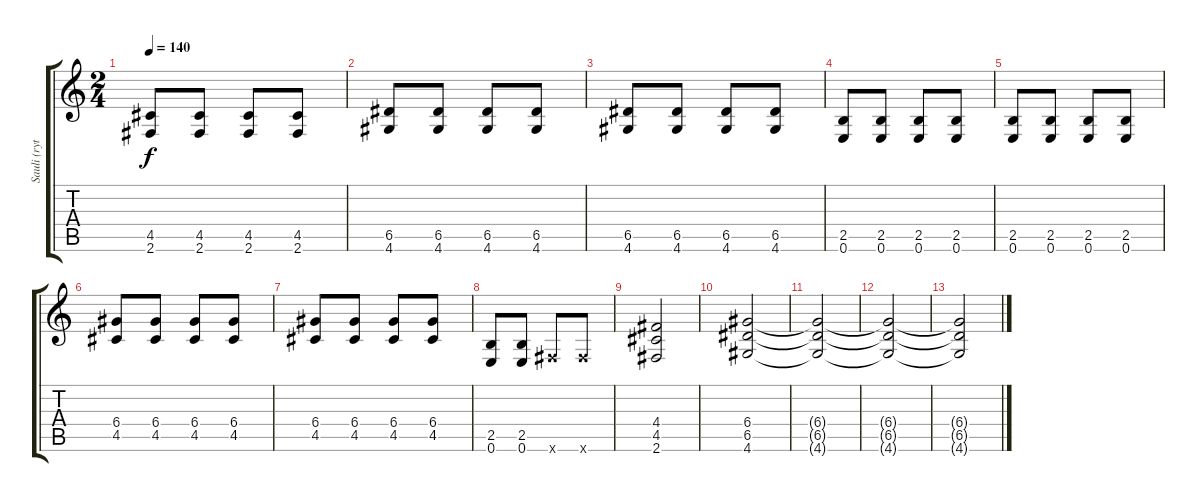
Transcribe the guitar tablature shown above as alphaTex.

\track ("Sauli (rythm)" "Sauli (ryt") {instrument distortionguitar}
\staff {score tabs}
\tuning (E4 B3 G3 D3 A2 E2) {hide}
\ts (2 4)
\tempo 140
\clef g2
\ks c
(4.5 2.6).8{dy f} (4.5 2.6).8 (4.5 2.6).8 (4.5 2.6).8 |
(6.5 4.6).8 (6.5 4.6).8 (6.5 4.6).8 (6.5 4.6).8 |
(6.5 4.6).8 (6.5 4.6).8 (6.5 4.6).8 (6.5 4.6).8 |
(2.5 0.6).8 (2.5 0.6).8 (2.5 0.6).8 (2.5 0.6).8 |
(2.5 0.6).8 (2.5 0.6).8 (2.5 0.6).8 (2.5 0.6).8 |
(6.4 4.5).8 (6.4 4.5).8 (6.4 4.5).8 (6.4 4.5).8 |
(6.4 4.5).8 (6.4 4.5).8 (6.4 4.5).8 (6.4 4.5).8 |
(2.5 0.6).8 (2.5 0.6).8 2.6{x}.8 2.6{x}.8 |
(4.4 4.5 2.6).2 |
(6.4 6.5 4.6).2 |
(6.4{t} 6.5{t} 4.6{t}).2 |
(6.4{t} 6.5{t} 4.6{t}).2 |
(6.4{t} 6.5{t} 4.6{t}).2
